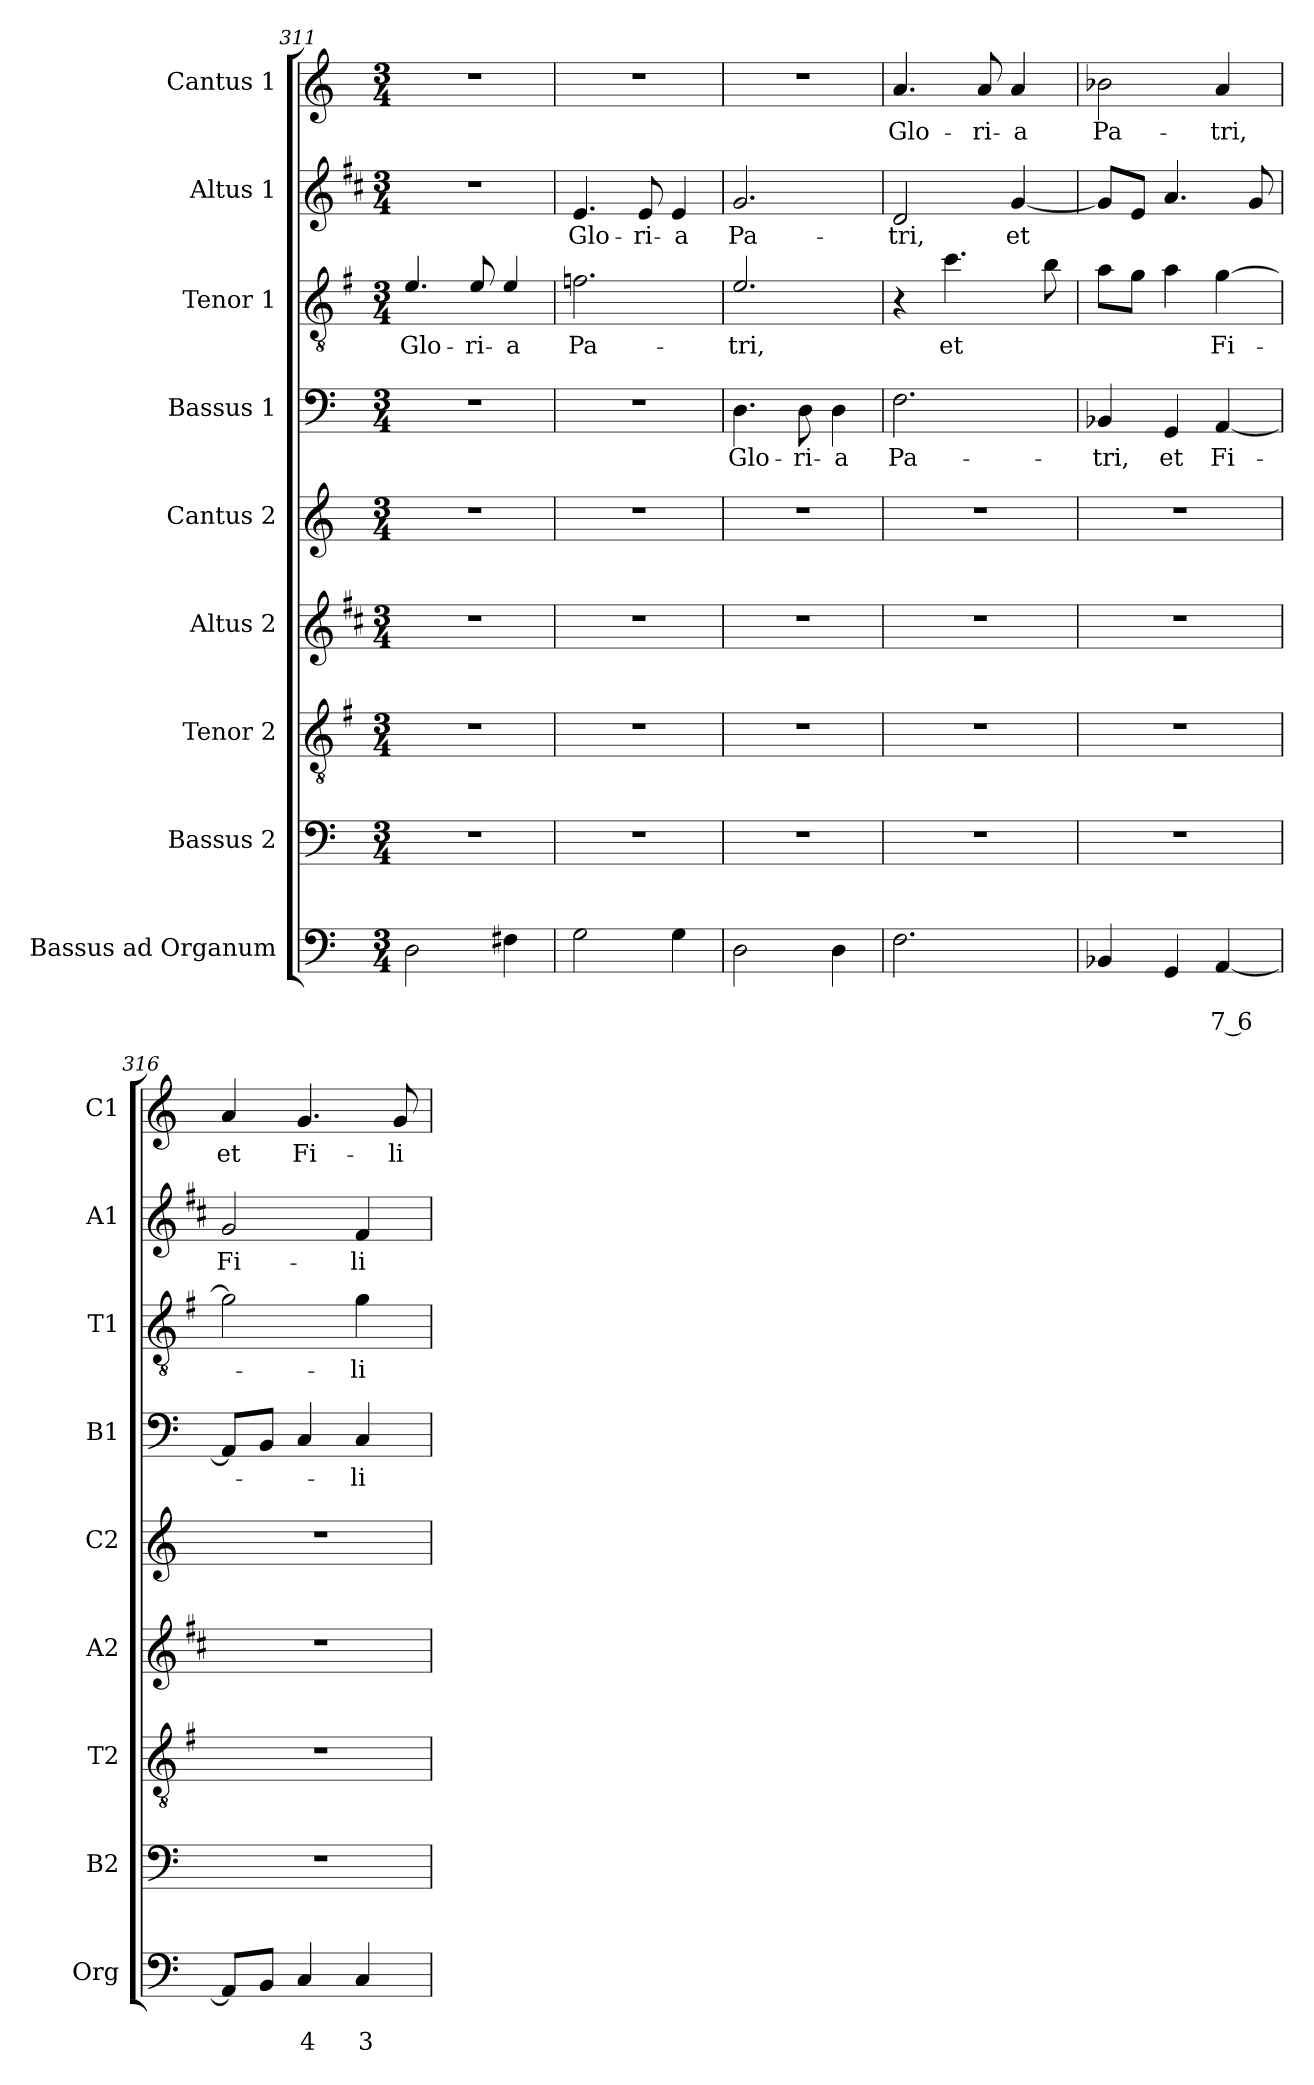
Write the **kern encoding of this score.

**kern	**text	**text	**kern	**kern	**kern	**kern	**kern	**text	**kern	**text	**kern	**text	**kern	**text
*part9	*part9	*part9	*part8	*part7	*part6	*part5	*part4	*part4	*part3	*part3	*part2	*part2	*part1	*part1
*staff9	*staff9	*staff9	*staff8	*staff7	*staff6	*staff5	*staff4	*staff4	*staff3	*staff3	*staff2	*staff2	*staff1	*staff1
*I"Bassus ad Organum	*	*	*I"Bassus 2	*I"Tenor 2	*I"Altus 2	*I"Cantus 2	*I"Bassus 1	*	*I"Tenor 1	*	*I"Altus 1	*	*I"Cantus 1	*
*I'Org	*	*	*I'B2	*I'T2	*I'A2	*I'C2	*I'B1	*	*I'T1	*	*I'A1	*	*I'C1	*
!!LO:PB:g=z
*clefF4	*	*	*clefF4	*clefGv2	*clefG2	*clefG2	*clefF4	*	*clefGv2	*	*clefG2	*	*clefG2	*
*	*	*	*	*ITrd4c7	*ITrd1c2	*	*	*	*ITrd4c7	*	*ITrd1c2	*	*	*
*k[]	*	*	*k[]	*k[]	*k[]	*k[]	*k[]	*	*k[]	*	*k[]	*	*k[]	*
*C:	*	*	*C:	*C:	*C:	*C:	*C:	*	*C:	*	*C:	*	*C:	*
*M3/4	*	*	*M3/4	*M3/4	*M3/4	*M3/4	*M3/4	*	*M3/4	*	*M3/4	*	*M3/4	*
=311	=311	=311	=311	=311	=311	=311	=311	=311	=311	=311	=311	=311	=311	=311
!	!	!	!	!	!	!	!	!	!	!LO:LY:b	!	!	!	!
2D\	.	.	2.r	2.r	2.r	2.r	2.r	.	4.A/	Glo-	2.r	.	2.r	.
!	!	!	!	!	!	!	!	!	!	!LO:LY:b	!	!	!	!
.	.	.	.	.	.	.	.	.	8A/	-ri-	.	.	.	.
!	!	!	!	!	!	!	!	!	!	!LO:LY:b	!	!	!	!
4F#X\	.	.	.	.	.	.	.	.	4A/	-a	.	.	.	.
=312	=312	=312	=312	=312	=312	=312	=312	=312	=312	=312	=312	=312	=312	=312
!	!	!	!	!	!	!	!	!	!	!LO:LY:b	!	!LO:LY:b	!	!
2G\	.	.	2.r	2.r	2.r	2.r	2.r	.	2.B-X\	Pa-	4.d/	Glo-	2.r	.
!	!	!	!	!	!	!	!	!	!	!	!	!LO:LY:b	!	!
.	.	.	.	.	.	.	.	.	.	.	8d/	-ri-	.	.
!	!	!	!	!	!	!	!	!	!	!	!	!LO:LY:b	!	!
4G\	.	.	.	.	.	.	.	.	.	.	4d/	-a	.	.
=313	=313	=313	=313	=313	=313	=313	=313	=313	=313	=313	=313	=313	=313	=313
!	!	!	!	!	!	!	!	!LO:LY:b	!	!LO:LY:b	!	!LO:LY:b	!	!
2D\	.	.	2.r	2.r	2.r	2.r	4.D\	Glo-	2.A/	-tri,	2.f/	Pa-	2.r	.
!	!	!	!	!	!	!	!	!LO:LY:b	!	!	!	!	!	!
.	.	.	.	.	.	.	8D\	-ri-	.	.	.	.	.	.
!	!	!	!	!	!	!	!	!LO:LY:b	!	!	!	!	!	!
4D\	.	.	.	.	.	.	4D\	-a	.	.	.	.	.	.
=314	=314	=314	=314	=314	=314	=314	=314	=314	=314	=314	=314	=314	=314	=314
!	!	!	!	!	!	!	!	!LO:LY:b	!	!	!	!LO:LY:b	!	!LO:LY:b
2.F\	.	.	2.r	2.r	2.r	2.r	2.F\	Pa-	4r	.	2c/	-tri,	4.a/	Glo-
!	!	!	!	!	!	!	!	!	!	!LO:LY:b	!	!	!	!
.	.	.	.	.	.	.	.	.	4.f\	et	.	.	.	.
!	!	!	!	!	!	!	!	!	!	!	!	!	!	!LO:LY:b
.	.	.	.	.	.	.	.	.	.	.	.	.	8a/	-ri-
!	!	!	!	!	!	!	!	!	!	!	!	!LO:LY:b	!	!LO:LY:b
.	.	.	.	.	.	.	.	.	.	.	[4f/	et	4a/	-a
.	.	.	.	.	.	.	.	.	8e\	.	.	.	.	.
=315	=315	=315	=315	=315	=315	=315	=315	=315	=315	=315	=315	=315	=315	=315
!	!	!	!	!	!	!	!	!LO:LY:b	!	!	!	!	!	!LO:LY:b
4BB-X/	.	.	2.r	2.r	2.r	2.r	4BB-X/	-tri,	8d\L	.	8f/L]	.	2b-X\	Pa-
.	.	.	.	.	.	.	.	.	8c\J	.	8d/J	.	.	.
!	!	!	!	!	!	!	!	!LO:LY:b	!	!	!	!	!	!
4GG/	.	.	.	.	.	.	4GG/	et	4d\	.	4.g/	.	.	.
!	!	!LO:LY:b	!	!	!	!	!	!LO:LY:b	!	!LO:LY:b	!	!	!	!LO:LY:b
[4AA/	.	7 6	.	.	.	.	[4AA/	Fi-	[4c\	Fi-	.	.	4a/	-tri,
.	.	.	.	.	.	.	.	.	.	.	8f/	.	.	.
=316	=316	=316	=316	=316	=316	=316	=316	=316	=316	=316	=316	=316	=316	=316
!	!	!	!	!	!	!	!	!	!	!	!	!LO:LY:b	!	!LO:LY:b
8AA/L]	.	.	2.r	2.r	2.r	2.r	8AA/L]	.	2c\]	.	2f/	Fi-	4a/	et
8BB/J	.	.	.	.	.	.	8BB/J	.	.	.	.	.	.	.
!	!	!LO:LY:b	!	!	!	!	!	!	!	!	!	!	!	!LO:LY:b
4C/	.	4	.	.	.	.	4C/	.	.	.	.	.	4.g/	Fi-
!	!	!LO:LY:b	!	!	!	!	!	!LO:LY:b	!	!LO:LY:b	!	!LO:LY:b	!	!
4C/	.	3	.	.	.	.	4C/	-li-	4c\	-li-	4e/	-li-	.	.
!	!	!	!	!	!	!	!	!	!	!	!	!	!	!LO:LY:b
.	.	.	.	.	.	.	.	.	.	.	.	.	8g/	-li-
=	=	=	=	=	=	=	=	=	=	=	=	=	=	=
*-	*-	*-	*-	*-	*-	*-	*-	*-	*-	*-	*-	*-	*-	*-
